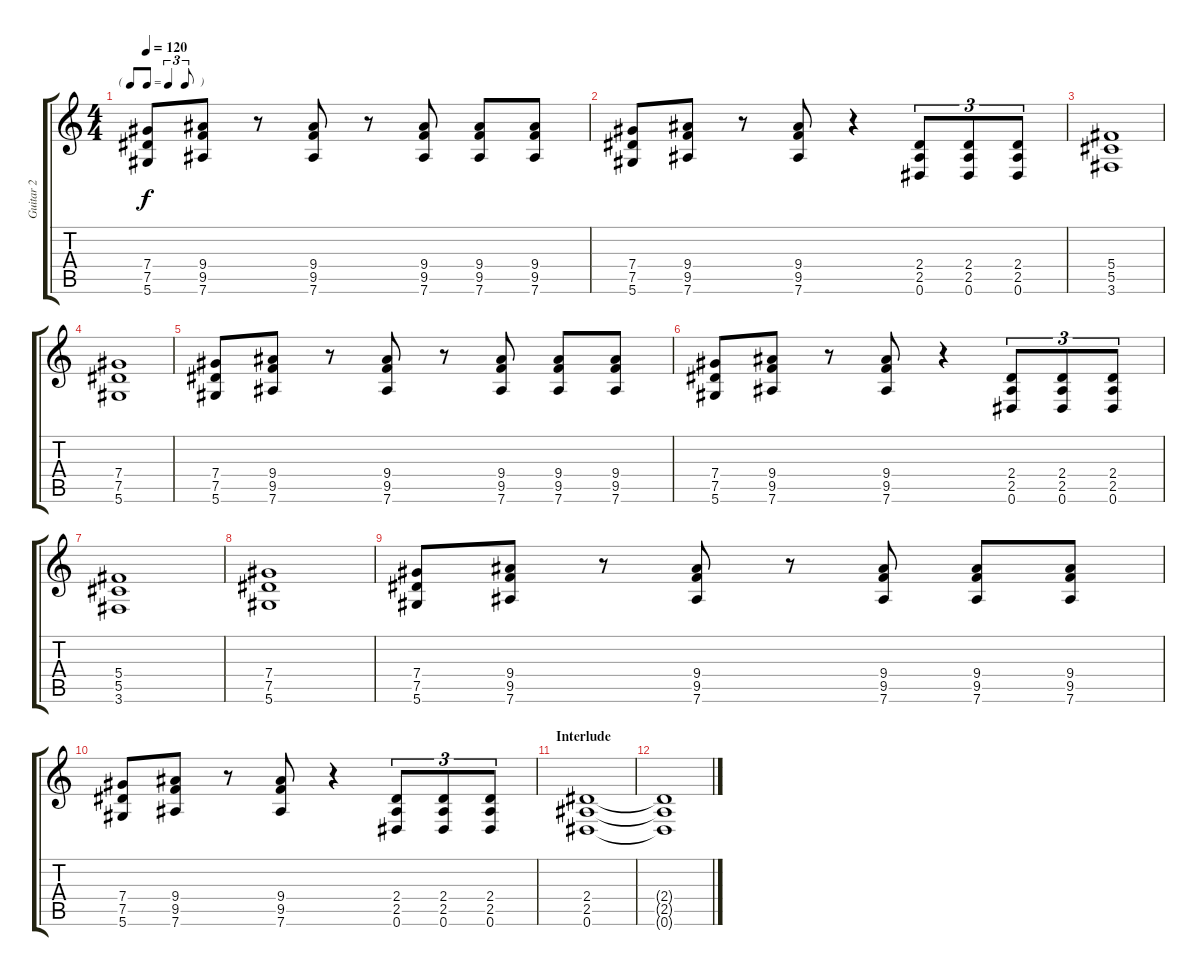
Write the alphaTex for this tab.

\track ("Guitar 2" "Guitar 2") {instrument distortionguitar}
\staff {score tabs}
\tuning (Eb4 Bb3 Gb3 Db3 Ab2 Eb2) {hide}
\ts (4 4)
\tf triplet8th
\tempo 120
\clef g2
\ks c
(7.4 7.5 5.6).8{dy f} (9.4 9.5 7.6).8 r.8 (9.4 9.5 7.6).8 r.8 (9.4 9.5 7.6).8 (9.4 9.5 7.6).8 (9.4 9.5 7.6).8 |
(7.4 7.5 5.6).8 (9.4 9.5 7.6).8 r.8 (9.4 9.5 7.6).8 r.4 (2.4 2.5 0.6).8{tu (3 2)} (2.4 2.5 0.6).8{tu (3 2)} (2.4 2.5 0.6).8{tu (3 2)} |
(5.4 5.5 3.6).1 |
(7.4 7.5 5.6).1 |
(7.4 7.5 5.6).8 (9.4 9.5 7.6).8 r.8 (9.4 9.5 7.6).8 r.8 (9.4 9.5 7.6).8 (9.4 9.5 7.6).8 (9.4 9.5 7.6).8 |
(7.4 7.5 5.6).8 (9.4 9.5 7.6).8 r.8 (9.4 9.5 7.6).8 r.4 (2.4 2.5 0.6).8{tu (3 2)} (2.4 2.5 0.6).8{tu (3 2)} (2.4 2.5 0.6).8{tu (3 2)} |
(5.4 5.5 3.6).1 |
(7.4 7.5 5.6).1 |
(7.4 7.5 5.6).8 (9.4 9.5 7.6).8 r.8 (9.4 9.5 7.6).8 r.8 (9.4 9.5 7.6).8 (9.4 9.5 7.6).8 (9.4 9.5 7.6).8 |
(7.4 7.5 5.6).8 (9.4 9.5 7.6).8 r.8 (9.4 9.5 7.6).8 r.4 (2.4 2.5 0.6).8{tu (3 2)} (2.4 2.5 0.6).8{tu (3 2)} (2.4 2.5 0.6).8{tu (3 2)} |
\section ("" "Interlude")
(2.4 2.5 0.6).1{volume 0} |
(2.4{t} 2.5{t} 0.6{t}).1
